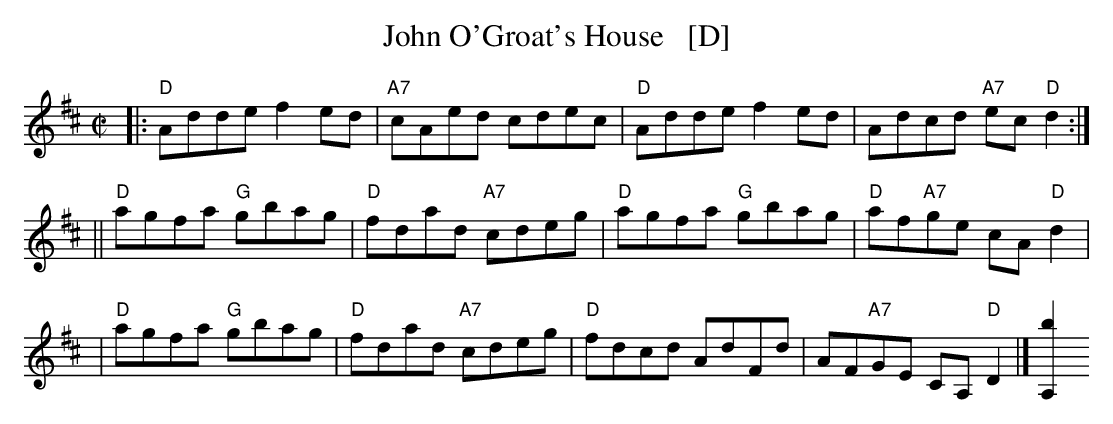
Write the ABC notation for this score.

X:1
T: John O'Groat's House   [D]
M: C|
L: 1/8
K: D
|: "D"Adde f2ed | "A7"cAed cdec | "D"Adde f2ed | Adcd "A7"ec"D"d2 :|
|| "D"agfa "G"gbag | "D"fdad "A7"cdeg | "D"agfa "G"gbag | "D"af"A7"ge cA"D"d2 |
|  "D"agfa "G"gbag | "D"fdad "A7"cdeg | "D"fdcd AdFd | AF"A7"GE CA,"D"D2 |][b2A,2]
